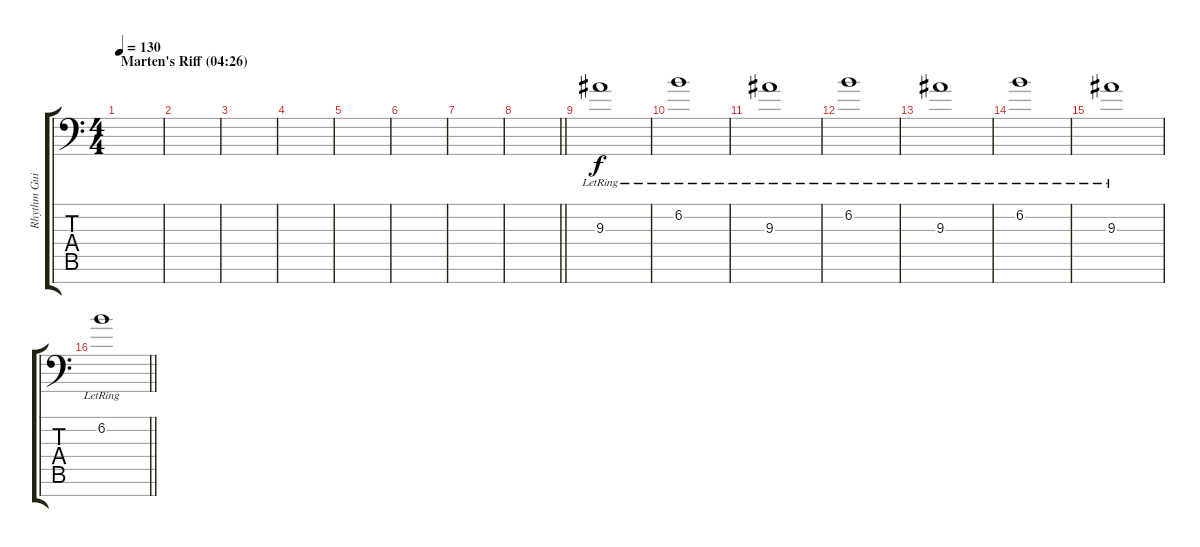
\track ("Rhythm Guitar 2 (Fredrik Thordendal) " "Rhythm Gui") {instrument overdrivenguitar}
\staff {score tabs}
\tuning (Bb3 F3 Db3 Ab2 Eb2 Bb1 F1) {hide}
\ts (4 4)
\section ("" "Marten's Riff (04:26)")
\tempo 130
\clef f4
\ks c
|
|
|
|
|
|
|
\barLineRight lightlight
|
9.3{lr}.1{volume 6 balance 11 instrument electricguitarmuted} |
6.2{lr}.1 |
9.3{lr}.1 |
6.2{lr}.1 |
9.3{lr}.1 |
6.2{lr}.1 |
9.3{lr}.1 |
\barLineRight lightlight
6.2{lr}.1
